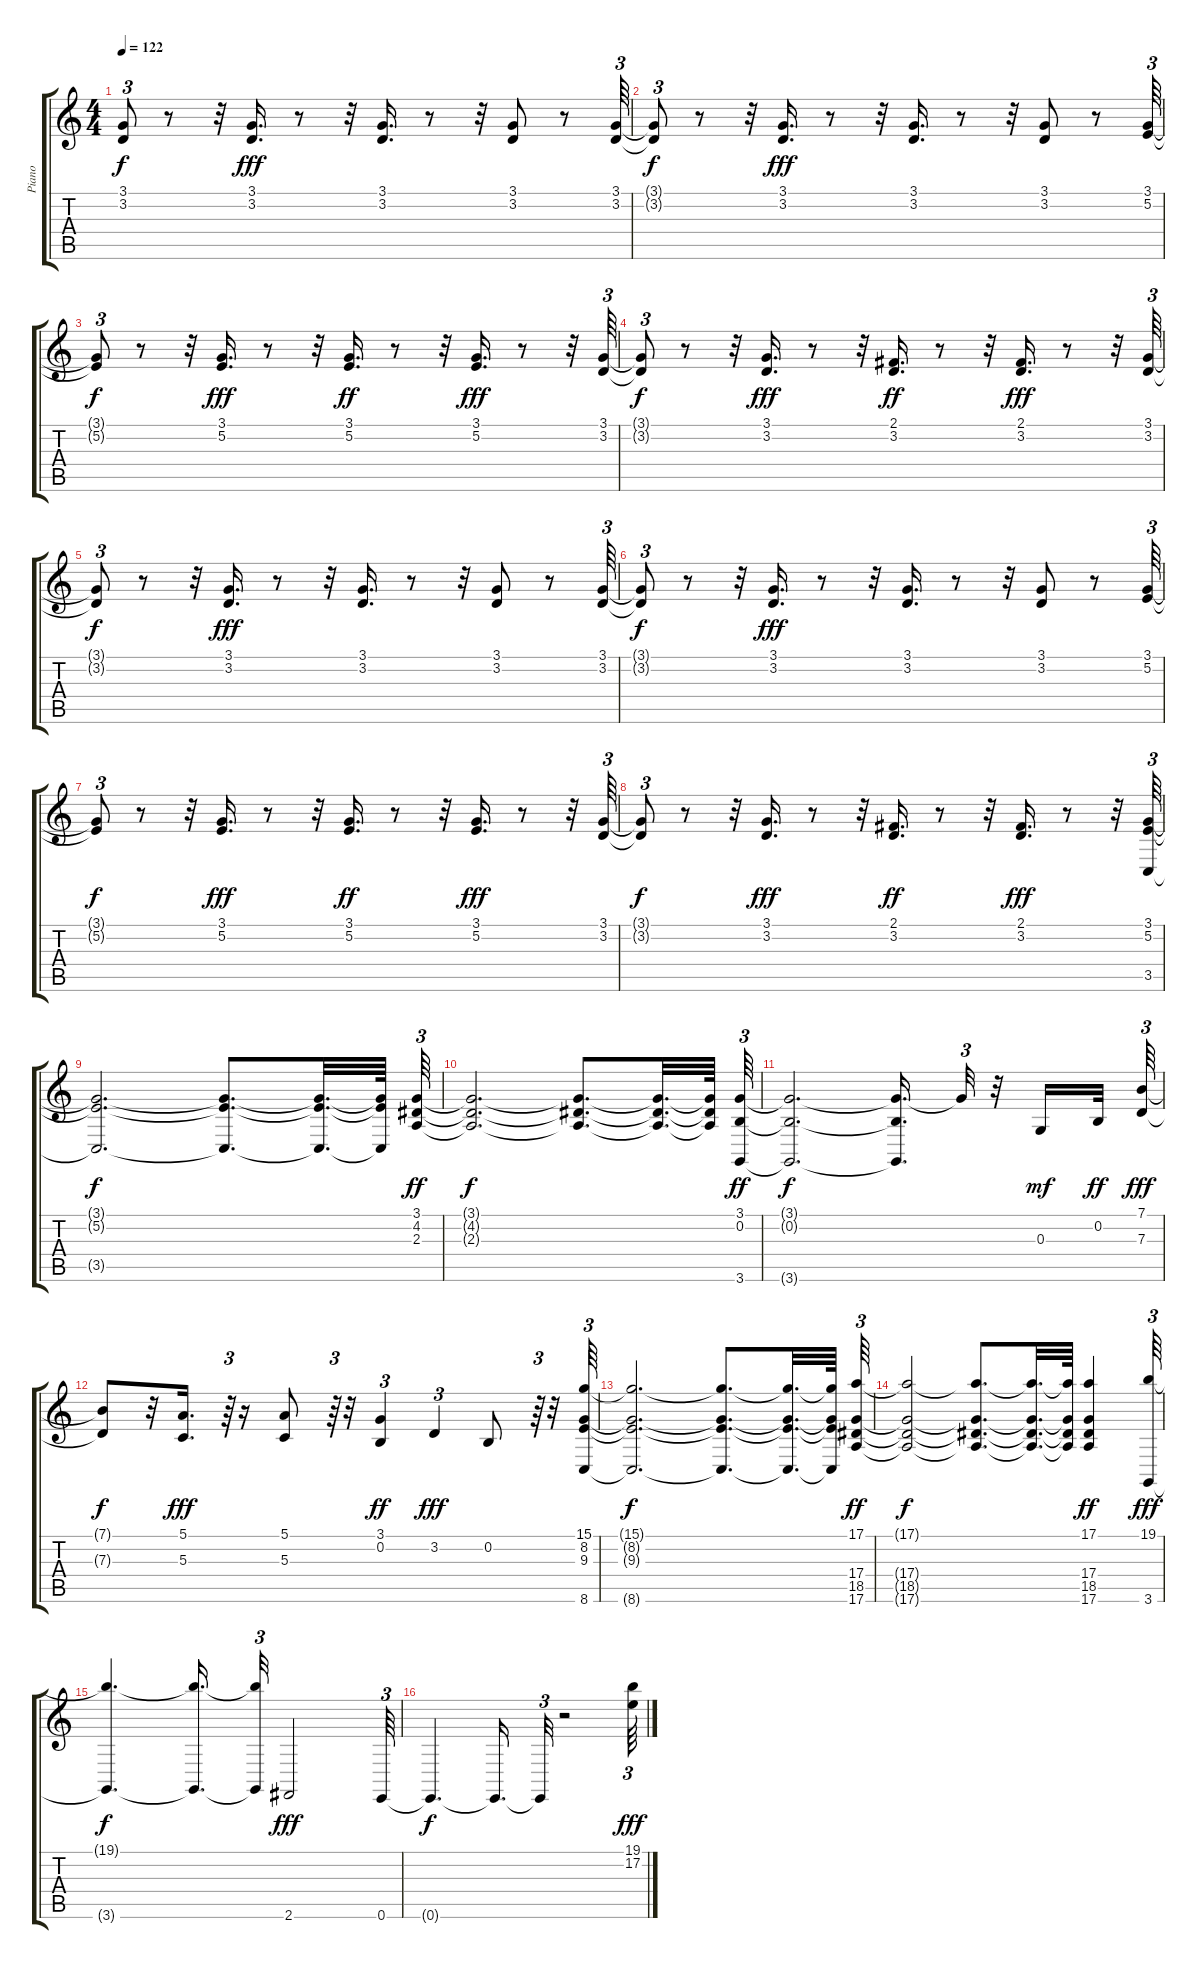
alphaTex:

\track ("Piano" "Piano") {instrument acousticgrandpiano}
\staff {score tabs}
\tuning (E4 B3 G3 D3 A2 E2) {hide}
\ts (4 4)
\tempo 122
\clef g2
\ks c
(3.1{t} 3.2{t}).8{tu (3 2) dy f} r.8 r.32 (3.1 3.2).16{d dy fff} r.8 r.32 (3.1 3.2).16{d} r.8 r.32 (3.1 3.2).8 r.8 (3.1 3.2).64{tu (3 2)} |
(3.1{t} 3.2{t}).8{tu (3 2) dy f} r.8 r.32 (3.1 3.2).16{d dy fff} r.8 r.32 (3.1 3.2).16{d} r.8 r.32 (3.1 3.2).8 r.8 (3.1 5.2).64{tu (3 2)} |
(3.1{t} 5.2{t}).8{tu (3 2) dy f} r.8 r.32 (3.1 5.2).16{d dy fff} r.8 r.32 (3.1 5.2).16{d dy ff} r.8 r.32 (3.1 5.2).16{d dy fff} r.8 r.32 (3.1 3.2).64{tu (3 2)} |
(3.1{t} 3.2{t}).8{tu (3 2) dy f} r.8 r.32 (3.1 3.2).16{d dy fff} r.8 r.32 (2.1 3.2).16{d dy ff} r.8 r.32 (2.1 3.2).16{d dy fff} r.8 r.32 (3.1 3.2).64{tu (3 2)} |
(3.1{t} 3.2{t}).8{tu (3 2) dy f} r.8 r.32 (3.1 3.2).16{d dy fff} r.8 r.32 (3.1 3.2).16{d} r.8 r.32 (3.1 3.2).8 r.8 (3.1 3.2).64{tu (3 2)} |
(3.1{t} 3.2{t}).8{tu (3 2) dy f} r.8 r.32 (3.1 3.2).16{d dy fff} r.8 r.32 (3.1 3.2).16{d} r.8 r.32 (3.1 3.2).8 r.8 (3.1 5.2).64{tu (3 2)} |
(3.1{t} 5.2{t}).8{tu (3 2) dy f} r.8 r.32 (3.1 5.2).16{d dy fff} r.8 r.32 (3.1 5.2).16{d dy ff} r.8 r.32 (3.1 5.2).16{d dy fff} r.8 r.32 (3.1 3.2).64{tu (3 2)} |
(3.1{t} 3.2{t}).8{tu (3 2) dy f} r.8 r.32 (3.1 3.2).16{d dy fff} r.8 r.32 (2.1 3.2).16{d dy ff} r.8 r.32 (2.1 3.2).16{d dy fff} r.8 r.32 (3.1 5.2 3.5).64{tu (3 2)} |
(3.1{t} 5.2{t} 3.5{t}).2{d dy f} (3.1{t} 5.2{t} 3.5{t}).8{d} (3.1{t} 5.2{t} 3.5{t}).32{d} (3.1{t} 5.2{t} 3.5{t}).64 (3.1 4.2 2.3).64{tu (3 2) dy ff} |
(3.1{t} 4.2{t} 2.3{t}).2{d dy f} (3.1{t} 4.2{t} 2.3{t}).8{d} (3.1{t} 4.2{t} 2.3{t}).32{d} (3.1{t} 4.2{t} 2.3{t}).64 (3.1 0.2 3.6).64{tu (3 2) dy ff} |
(3.1{t} 0.2{t} 3.6{t}).2{d dy f} (3.1{t} 0.2{t} 3.6{t}).16{d} 3.1{t}.32{tu (3 2)} r.32 0.3.16{dy mf} 0.2.32{dy ff} (7.1 7.3).64{tu (3 2) dy fff} |
(7.1{t} 7.3{t}).8{dy f} r.32 (5.1 5.3).16{d dy fff} r.64{tu (3 2)} r.16 (5.1 5.3).8 r.64{tu (3 2)} r.32 (3.1 0.2).4{tu (3 2) dy ff} 3.2.4{tu (3 2) dy fff} 0.2.8 r.64{tu (3 2)} r.32 (15.1 8.2 9.3 8.6).64{tu (3 2)} |
(15.1{t} 8.2{t} 9.3{t} 8.6{t}).2{d dy f} (15.1{t} 8.2{t} 9.3{t} 8.6{t}).8{d} (15.1{t} 8.2{t} 9.3{t} 8.6{t}).32{d} (15.1{t} 8.2{t} 9.3{t} 8.6{t}).64 (17.1 17.4 18.5 17.6).64{tu (3 2) dy ff} |
(17.1{t} 17.4{t} 18.5{t} 17.6{t}).2{dy f} (17.1{t} 17.4{t} 18.5{t} 17.6{t}).8{d} (17.1{t} 17.4{t} 18.5{t} 17.6{t}).32{d} (17.1{t} 17.4{t} 18.5{t} 17.6{t}).64 (17.1 17.4 18.5 17.6).4{dy ff} (19.1 3.6).64{tu (3 2) dy fff} |
(19.1{t} 3.6{t}).4{d dy f} (19.1{t} 3.6{t}).16{d} (19.1{t} 3.6{t}).32{tu (3 2)} 2.6.2{dy fff} 0.6.64{tu (3 2)} |
0.6{t}.4{d dy f} 0.6{t}.16{d} 0.6{t}.32{tu (3 2)} r.2 (19.1 17.2).64{tu (3 2) dy fff}
